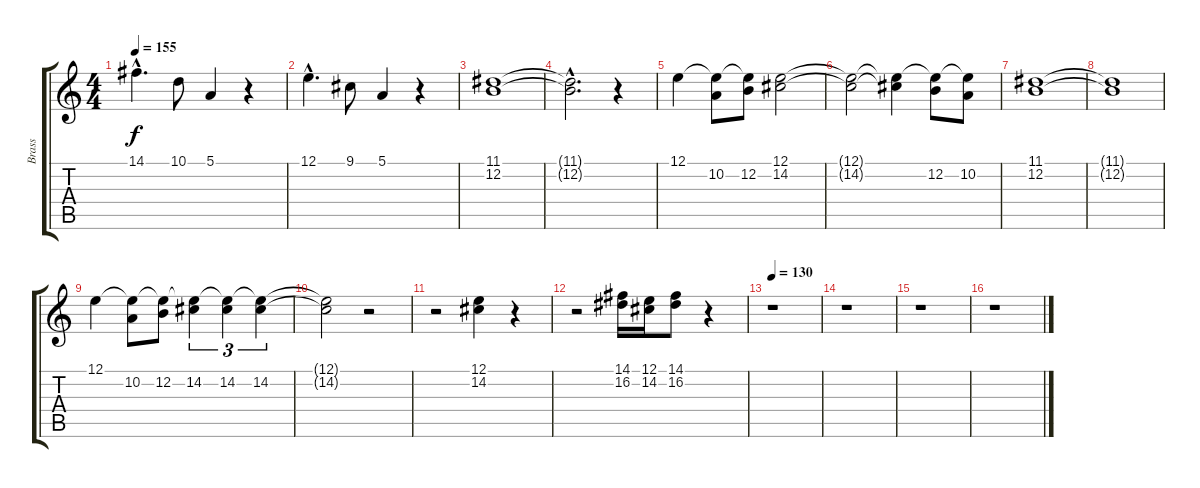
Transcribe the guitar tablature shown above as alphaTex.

\track ("Brass" "Brass") {instrument brasssection}
\staff {score tabs}
\tuning (E4 B3 G3 D3 A2 E2) {hide}
\ts (4 4)
\tempo 155
\clef g2
\ks c
14.1{hac}.4{d dy f} 10.1.8 5.1.4 r.4 |
12.1{hac}.4{d} 9.1.8 5.1.4 r.4 |
(11.1 12.2).1 |
(11.1{hac t} 12.2{hac t}).2{d} r.4 |
12.1.4 (12.1{t} 10.2).8 (12.1{t} 12.2).8 (12.1 14.2).2 |
(12.1{t} 14.2{t}).2 (12.1{t} 14.2{t}).4 (12.1{t} 12.2).8 (12.1{t} 10.2).8 |
(11.1 12.2).1 |
(11.1{t} 12.2{t}).1 |
12.1.4 (12.1{t} 10.2).8 (12.1{t} 12.2).8 (12.1{t} 14.2).4{tu (3 2)} (12.1{t} 14.2).4{tu (3 2)} (12.1{t} 14.2).4{tu (3 2)} |
(12.1{t} 14.2{t}).2 r.2 |
r.2 (12.1 14.2).4 r.4 |
r.2 (14.1 16.2).16 (12.1 14.2).16 (14.1 16.2).8 r.4 |
\tempo 130
r.1 |
r.1 |
r.1 |
r.1
